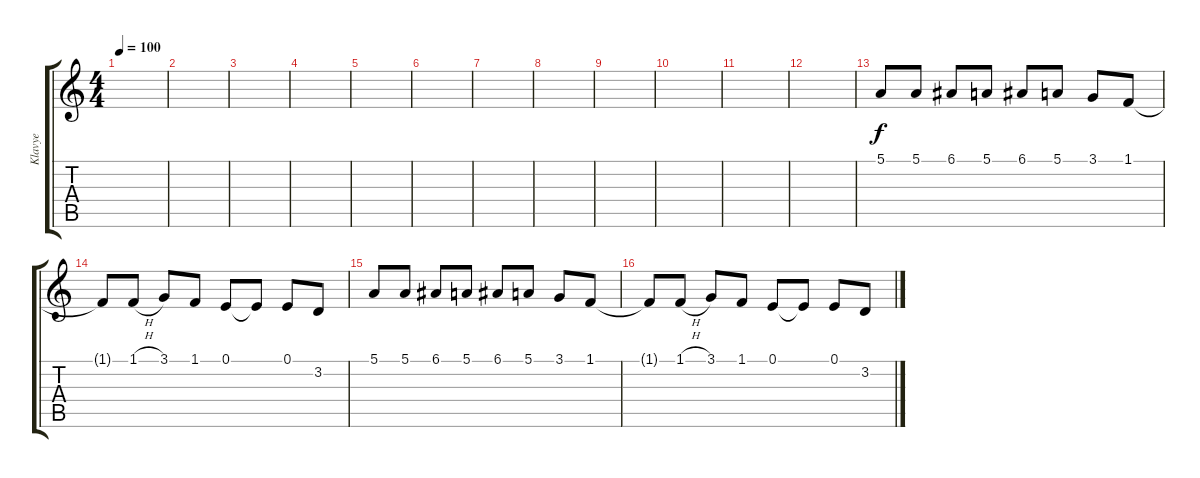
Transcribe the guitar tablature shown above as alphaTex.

\track ("Klavye" "Klavye") {instrument synthstrings2}
\staff {score tabs}
\tuning (E4 B3 G3 D3 A2 E2) {hide}
\ts (4 4)
\tempo 100
\clef g2
\ks c
|
|
|
|
|
|
|
|
|
|
|
|
5.1.8{volume 10 balance 11} 5.1.8 6.1.8 5.1.8 6.1.8 5.1.8 3.1.8 1.1.8 |
1.1{t}.8 1.1{h}.8 3.1.8 1.1.8 0.1.8 0.1{t}.8 0.1.8 3.2.8 |
5.1.8 5.1.8 6.1.8 5.1.8 6.1.8 5.1.8 3.1.8 1.1.8 |
1.1{t}.8 1.1{h}.8 3.1.8 1.1.8 0.1.8 0.1{t}.8 0.1.8 3.2.8
